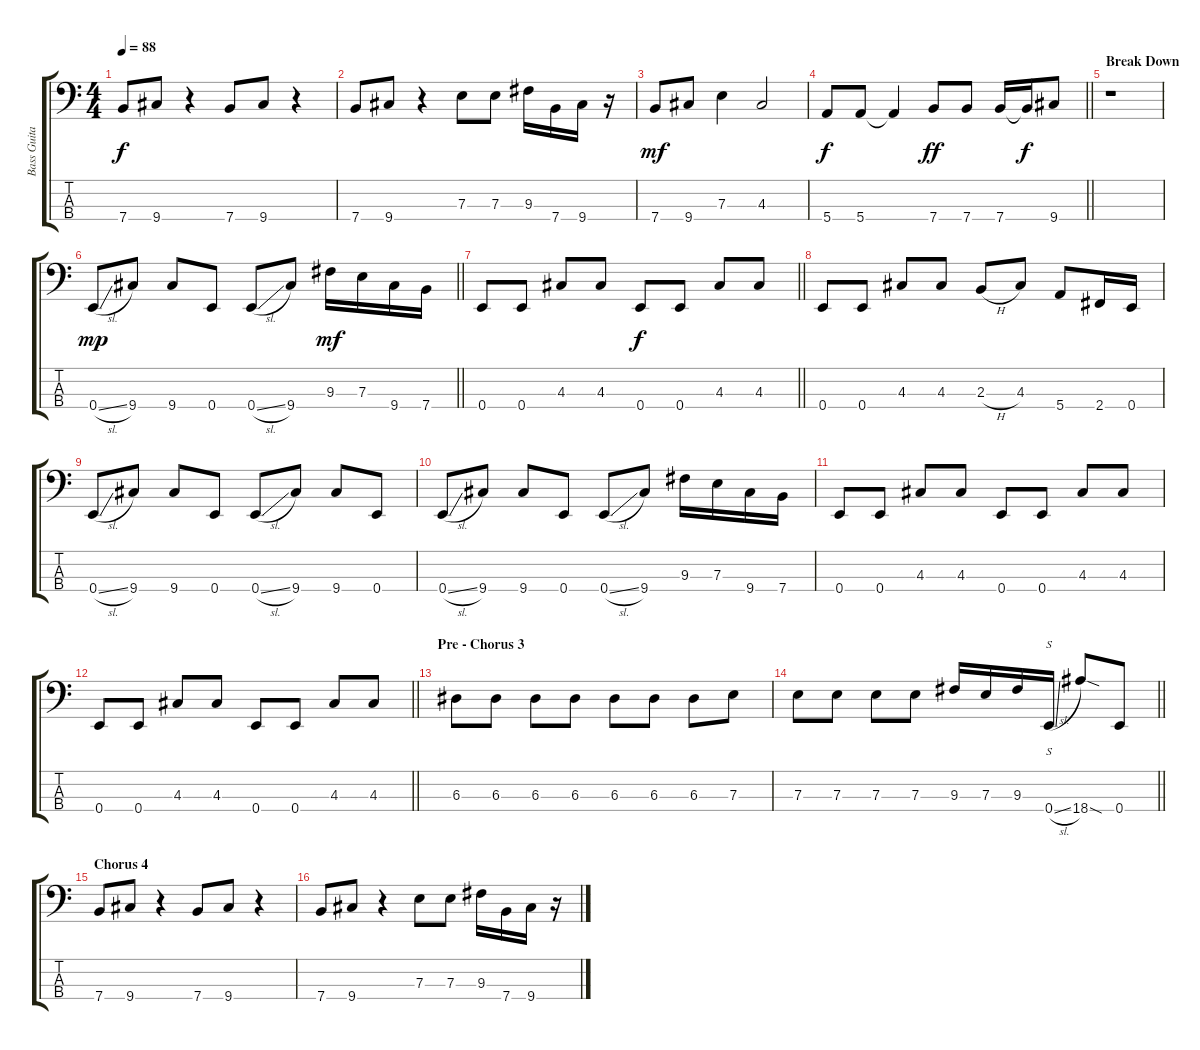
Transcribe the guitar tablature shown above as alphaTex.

\track ("Bass Guitar" "Bass Guita") {instrument electricbassfinger}
\staff {score tabs}
\tuning (G2 D2 A1 E1) {hide}
\ts (4 4)
\tempo 88
\clef f4
\ks c
7.4.8{dy f} 9.4.8 r.4 7.4.8 9.4.8 r.4 |
7.4.8 9.4.8 r.4 7.3.8 7.3.8 9.3.16 7.4.16 9.4.16 r.16 |
7.4.8{dy mf} 9.4.8 7.3.4 4.3.2 |
\barLineRight lightlight
5.4.8{dy f} 5.4.8 5.4{t}.4 7.4.8{dy ff} 7.4.8 7.4.16 7.4{t}.16{dy f} 9.4.8 |
\section ("" "Break Down")
r.1 |
\barLineRight lightlight
0.4{sl}.8{dy mp} 9.4.8 9.4.8 0.4.8 0.4{sl}.8 9.4.8 9.3.16{dy mf} 7.3.16 9.4.16 7.4.16 |
\barLineRight lightlight
0.4.8 0.4.8 4.3.8 4.3.8 0.4.8{dy f} 0.4.8 4.3.8 4.3.8 |
0.4.8 0.4.8 4.3.8 4.3.8 2.3{h}.8 4.3.8 5.4.8 2.4.16 0.4.16 |
0.4{sl}.8 9.4.8 9.4.8 0.4.8 0.4{sl}.8 9.4.8 9.4.8 0.4.8 |
0.4{sl}.8 9.4.8 9.4.8 0.4.8 0.4{sl}.8 9.4.8 9.3.16 7.3.16 9.4.16 7.4.16 |
0.4.8 0.4.8 4.3.8 4.3.8 0.4.8 0.4.8 4.3.8 4.3.8 |
\barLineRight lightlight
0.4.8 0.4.8 4.3.8 4.3.8 0.4.8 0.4.8 4.3.8 4.3.8 |
\section ("" "Pre - Chorus 3")
6.3.8 6.3.8 6.3.8 6.3.8 6.3.8 6.3.8 6.3.8 7.3.8 |
\barLineRight lightlight
7.3.8 7.3.8 7.3.8 7.3.8 9.3.16 7.3.16 9.3.16 0.4{sl}.16{s} 18.4{sod}.8 0.4.8 |
\section ("" "Chorus 4")
7.4.8 9.4.8 r.4 7.4.8 9.4.8 r.4 |
7.4.8 9.4.8 r.4 7.3.8 7.3.8 9.3.16 7.4.16 9.4.16 r.16
